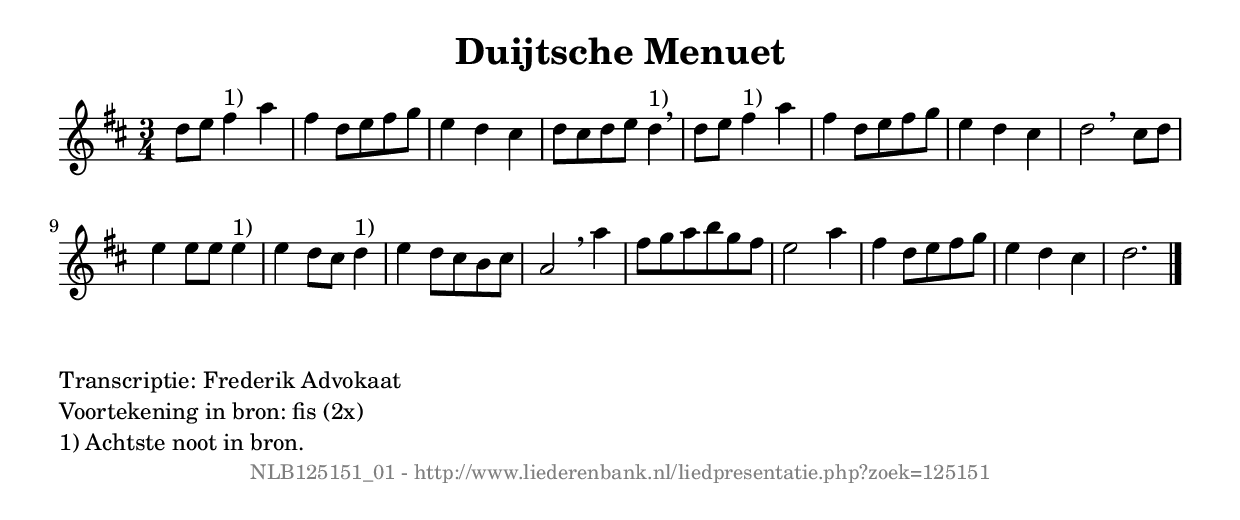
%
% produced by wce2krn 1.64 (7 June 2014)
%
\version"2.16"
#(append! paper-alist '(("long" . (cons (* 210 mm) (* 2000 mm)))))
#(set-default-paper-size "long")
sb = {\breathe}
mBreak = {\breathe }
bBreak = {\breathe }
x = {\once\override NoteHead #'style = #'cross }
gl=\glissando
itime={\override Staff.TimeSignature #'stencil = ##f }
ficta = {\once\set suggestAccidentals = ##t}
fine = {\once\override Score.RehearsalMark #'self-alignment-X = #1 \mark \markup {\italic{Fine}}}
dc = {\once\override Score.RehearsalMark #'self-alignment-X = #1 \mark \markup {\italic{D.C.}}}
dcf = {\once\override Score.RehearsalMark #'self-alignment-X = #1 \mark \markup {\italic{D.C. al Fine}}}
dcc = {\once\override Score.RehearsalMark #'self-alignment-X = #1 \mark \markup {\italic{D.C. al Coda}}}
ds = {\once\override Score.RehearsalMark #'self-alignment-X = #1 \mark \markup {\italic{D.S.}}}
dsf = {\once\override Score.RehearsalMark #'self-alignment-X = #1 \mark \markup {\italic{D.S. al Fine}}}
dsc = {\once\override Score.RehearsalMark #'self-alignment-X = #1 \mark \markup {\italic{D.S. al Coda}}}
pv = {\set Score.repeatCommands = #'((volta "1"))}
sv = {\set Score.repeatCommands = #'((volta "2"))}
tv = {\set Score.repeatCommands = #'((volta "3"))}
qv = {\set Score.repeatCommands = #'((volta "4"))}
xv = {\set Score.repeatCommands = #'((volta #f))}
\header{ tagline = ""
title = "Duijtsche Menuet"
}
\score {{
\key d \major
\relative g'
{
\set melismaBusyProperties = #'()
\time 3/4
\tempo 4=120
\override Score.MetronomeMark #'transparent = ##t
\override Score.RehearsalMark #'break-visibility = #(vector #t #t #f)
d'8 e fis4^"1)" a4 | fis d8 e fis g | e4 d cis | d8 cis d e d4^"1)" | \sb d8 e fis4^"1)" a4 | fis d8 e fis g | e4 d cis | d2 \bar ":|" \bBreak
cis8 d | e4 e8 e e4^"1)" e4 d8 cis d4^"1)" e4 d8 cis b cis a2 \sb a'4 fis8 g a b g fis e2 a4 fis d8 e fis g e4 d cis d2. \bar "|."
 }}
 \midi { }
 \layout {
            indent = 0.0\cm
}
}
\markup { \wordwrap-string #" 
Transcriptie: Frederik Advokaat

Voortekening in bron: fis (2x)

1) Achtste noot in bron.
"}
\markup { \vspace #0 } \markup { \with-color #grey \fill-line { \center-column { \smaller "NLB125151_01 - http://www.liederenbank.nl/liedpresentatie.php?zoek=125151" } } }
